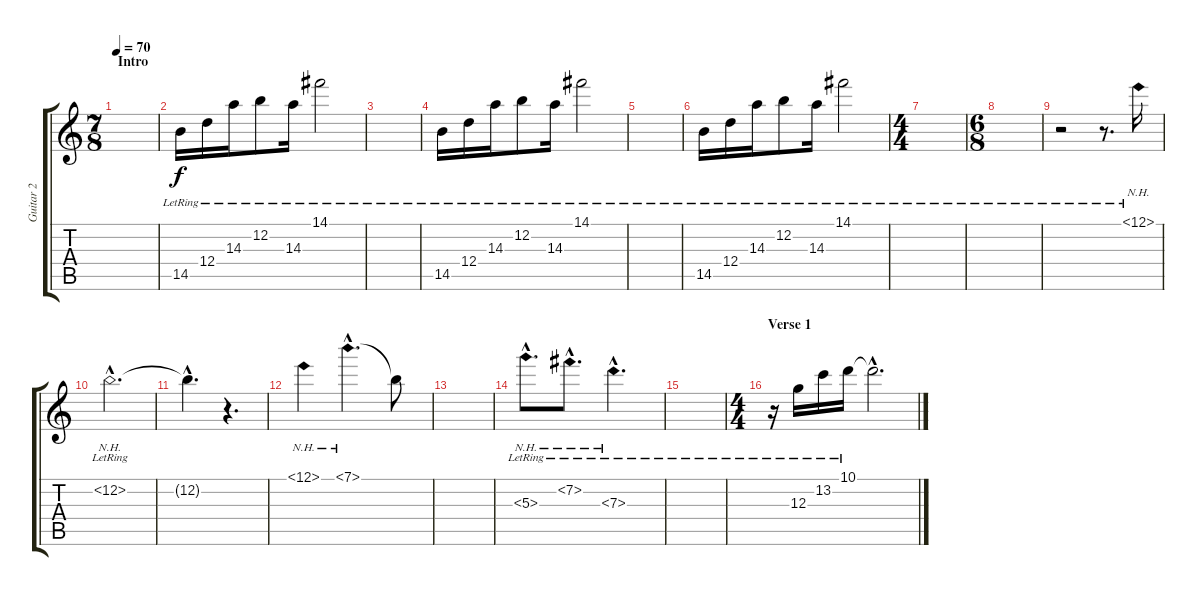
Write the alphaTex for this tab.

\track ("Guitar 2" "Guitar 2") {instrument electricguitarjazz}
\staff {score tabs}
\tuning (E4 B3 G3 D3 A2 E2) {hide}
\ts (7 8)
\section ("" "Intro")
\tempo 70
\clef g2
\ks c
|
14.5{lr}.16 12.4{lr}.16 14.3{lr}.16 12.2{lr}.8 14.3{lr}.16 14.1{lr}.2 |
|
14.5{lr}.16 12.4{lr}.16 14.3{lr}.16 12.2{lr}.8 14.3{lr}.16 14.1{lr}.2 |
|
14.5{lr}.16 12.4{lr}.16 14.3{lr}.16 12.2{lr}.8 14.3{lr}.16 14.1{lr}.2 |
\ts (4 4)
|
\ts (6 8)
|
r.2 r.8{d} 12.1{nh lr}.16 |
12.2{nh hac lr}.2{d} |
12.2{hac t}.4{d} r.4{d} |
12.1{nh}.4 7.1{nh hac}.4{d} 7.1{t}.8 |
|
5.3{nh hac lr}.8{d} 7.2{nh hac lr}.8{d} 7.3{nh hac lr}.4{d} |
|
\ts (4 4)
\section ("" "Verse 1")
r.16 12.3{lr}.16 13.2{lr}.16 10.1{lr}.16 10.1{hac t}.2{d}
